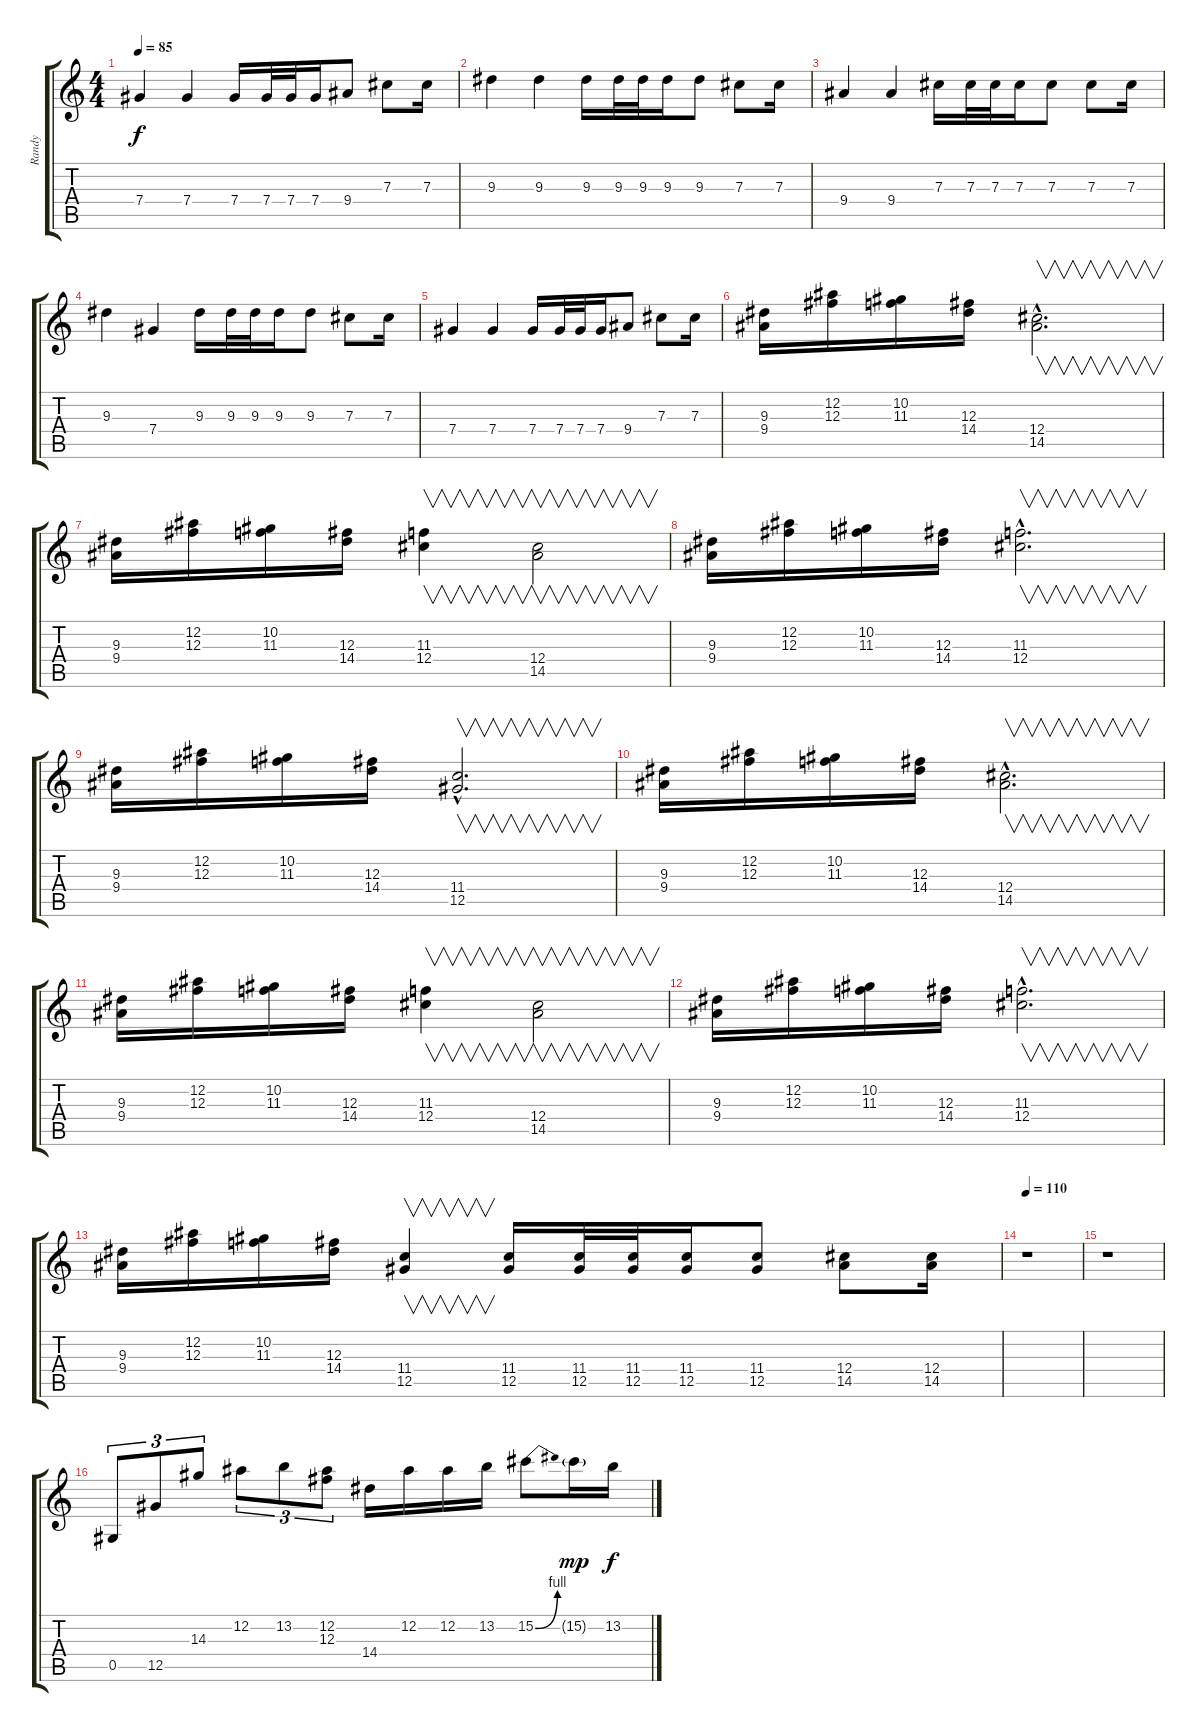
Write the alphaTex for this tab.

\track ("Randy" "Randy") {instrument distortionguitar}
\staff {score tabs}
\tuning (Eb4 Bb3 Gb3 Db3 Ab2 Eb2) {hide}
\ts (4 4)
\tempo 85
\clef g2
\ks c
7.4.4{dy f} 7.4.4 7.4.16 7.4.32 7.4.32 7.4.16 9.4.8 7.3.8 7.3.16 |
9.3.4 9.3.4 9.3.16 9.3.32 9.3.32 9.3.16 9.3.8 7.3.8 7.3.16 |
9.4.4 9.4.4 7.3.16 7.3.32 7.3.32 7.3.16 7.3.8 7.3.8 7.3.16 |
9.3.4 7.4.4 9.3.16 9.3.32 9.3.32 9.3.16 9.3.8 7.3.8 7.3.16 |
7.4.4 7.4.4 7.4.16 7.4.32 7.4.32 7.4.16 9.4.8 7.3.8 7.3.16 |
(9.3 9.4).16 (12.2 12.3).16 (10.2 11.3).16 (12.3 14.4).16 (12.4{hac} 14.5{hac}).2{v d} |
(9.3 9.4).16 (12.2 12.3).16 (10.2 11.3).16 (12.3 14.4).16 (11.3 12.4).4{v} (12.4 14.5).2{v} |
(9.3 9.4).16 (12.2 12.3).16 (10.2 11.3).16 (12.3 14.4).16 (11.3{hac} 12.4{hac}).2{v d} |
(9.3 9.4).16 (12.2 12.3).16 (10.2 11.3).16 (12.3 14.4).16 (11.4{hac} 12.5{hac}).2{v d} |
(9.3 9.4).16 (12.2 12.3).16 (10.2 11.3).16 (12.3 14.4).16 (12.4{hac} 14.5{hac}).2{v d} |
(9.3 9.4).16 (12.2 12.3).16 (10.2 11.3).16 (12.3 14.4).16 (11.3 12.4).4{v} (12.4 14.5).2{v} |
(9.3 9.4).16 (12.2 12.3).16 (10.2 11.3).16 (12.3 14.4).16 (11.3{hac} 12.4{hac}).2{v d} |
(9.3 9.4).16 (12.2 12.3).16 (10.2 11.3).16 (12.3 14.4).16 (11.4 12.5).4{v} (11.4 12.5).16 (11.4 12.5).32 (11.4 12.5).32 (11.4 12.5).16 (11.4 12.5).8 (12.4 14.5).8 (12.4 14.5).16 |
\tempo 110
r.1 |
r.1 |
0.5.8{tu (3 2)} 12.5.8{tu (3 2)} 14.3.8{tu (3 2)} 12.2.8{tu (3 2)} 13.2.8{tu (3 2)} (12.2 12.3).8{tu (3 2)} 14.4.16 12.2.16 12.2.16 13.2.16 15.2{be (bend 0 0 60 4)}.8 15.2{g}.16{dy mp} 13.2.16{dy f}
